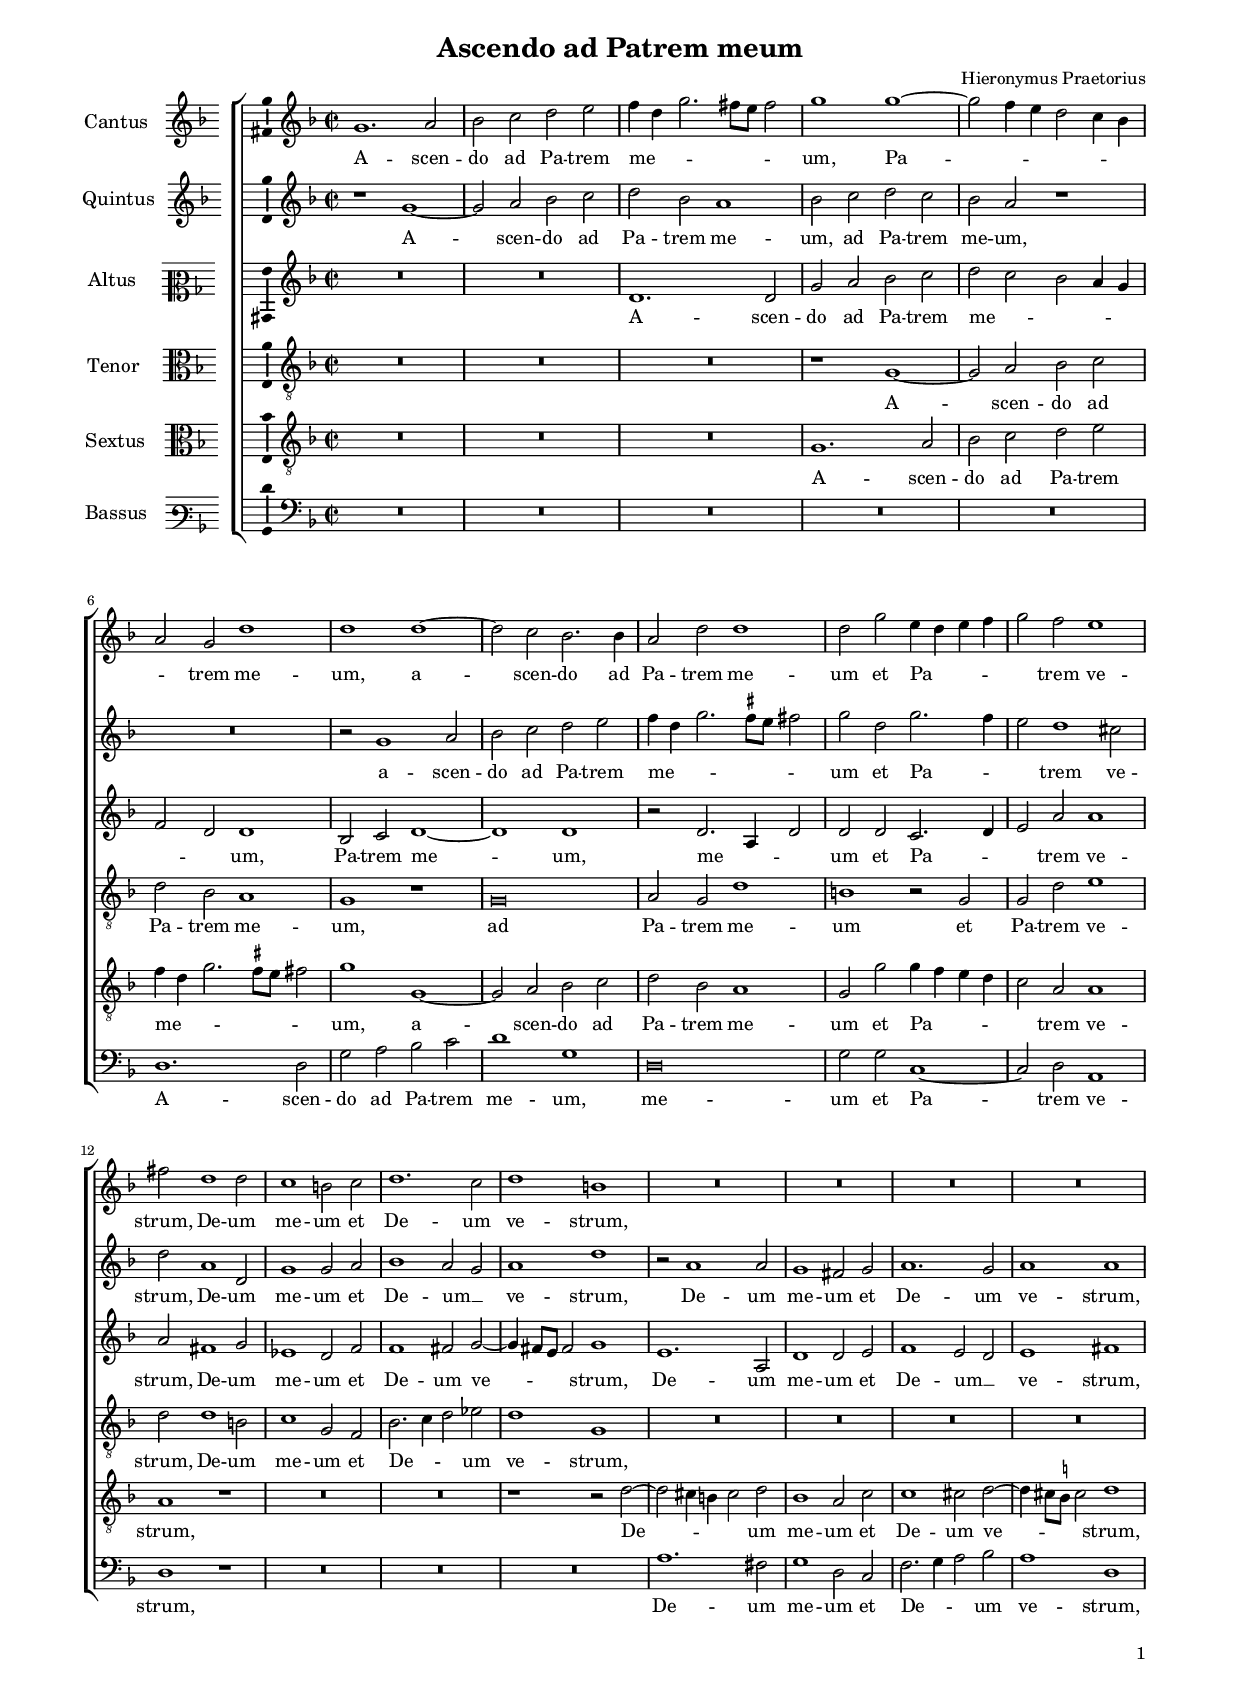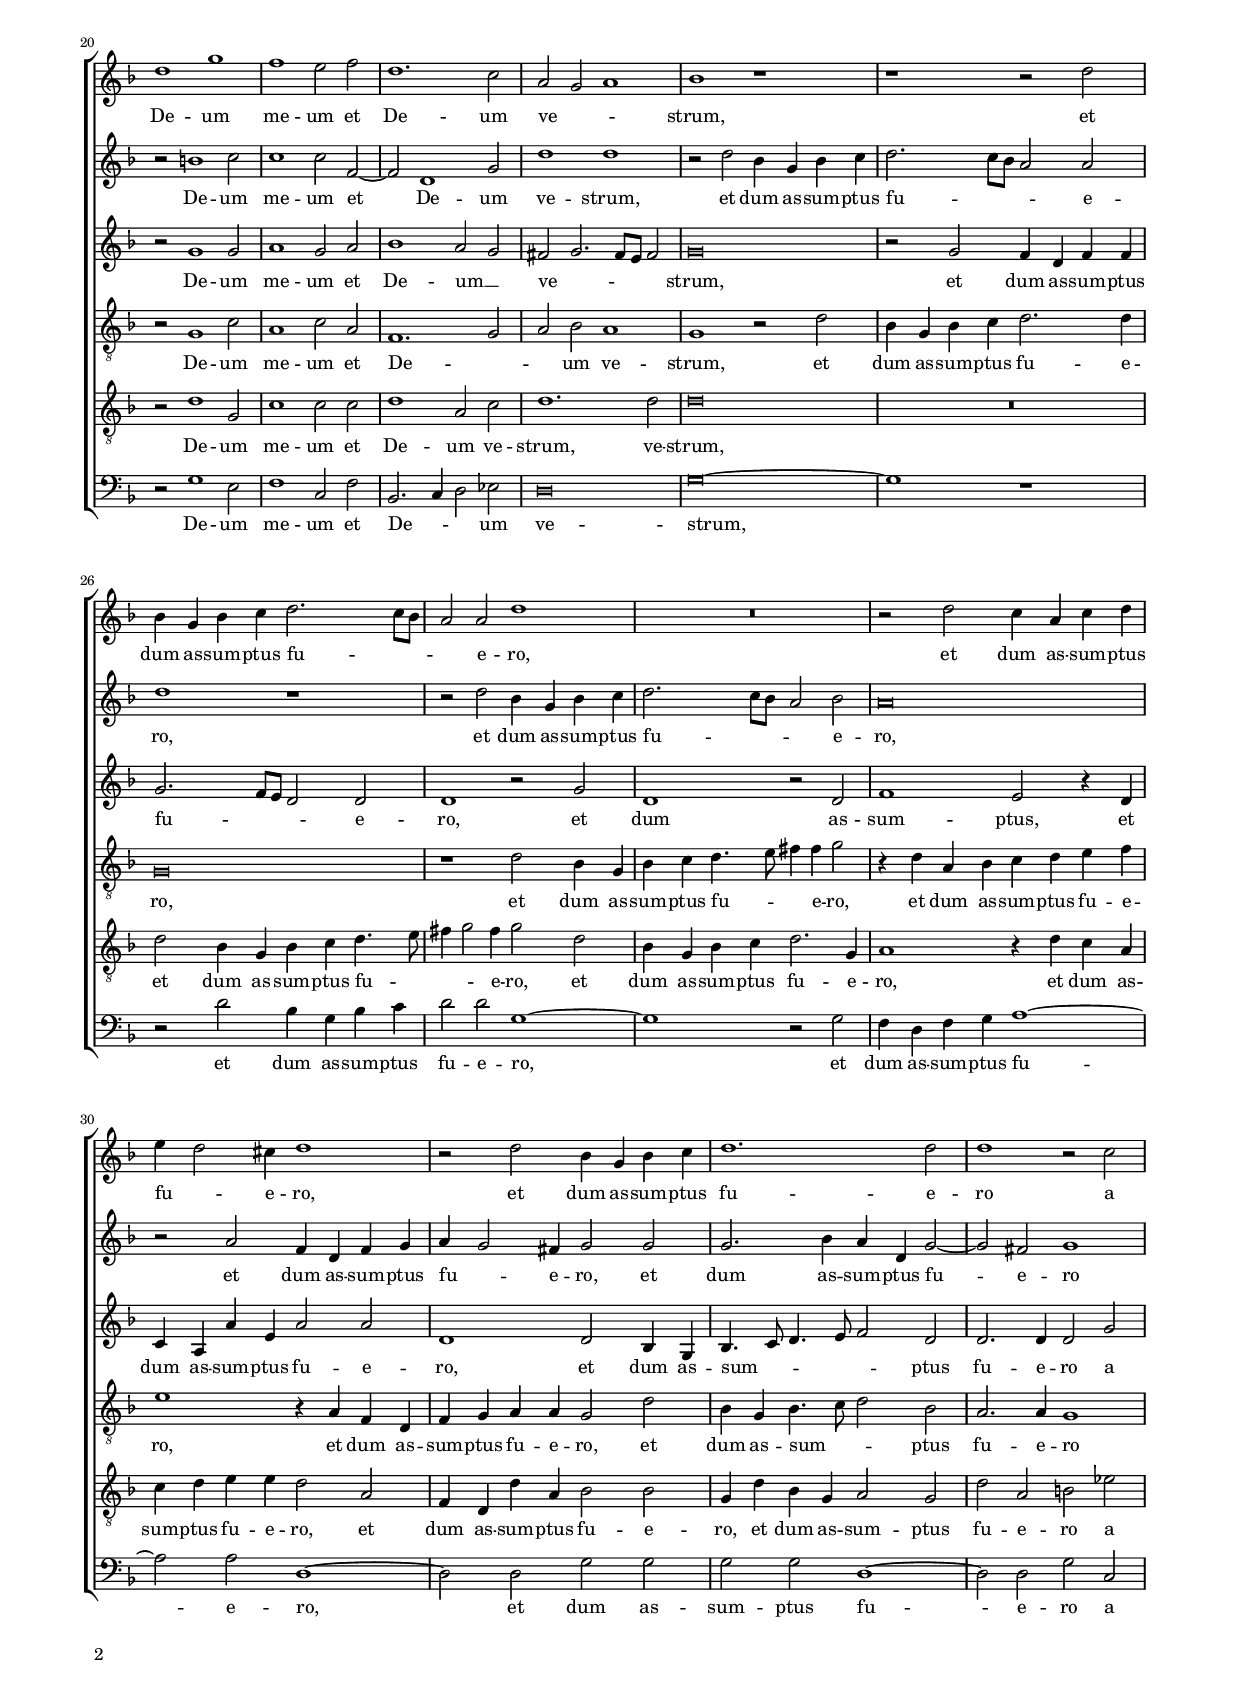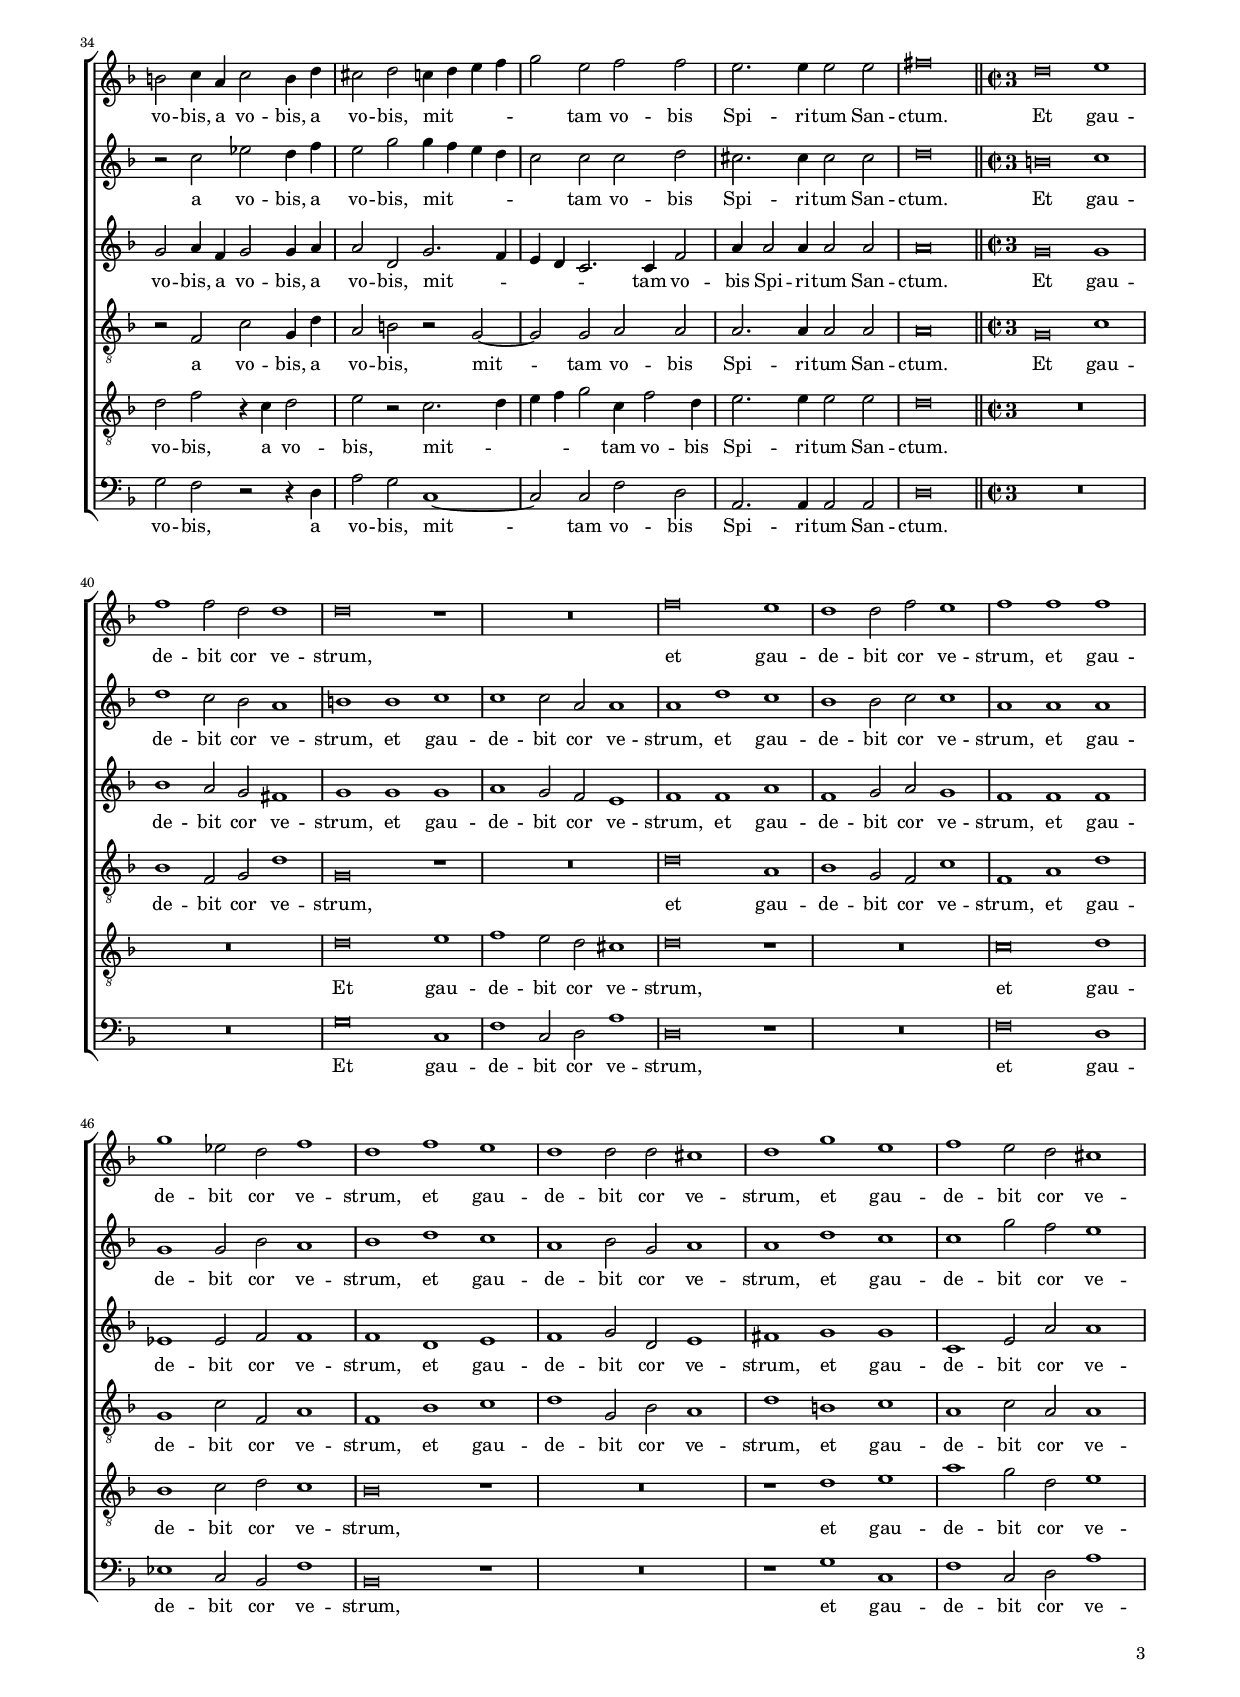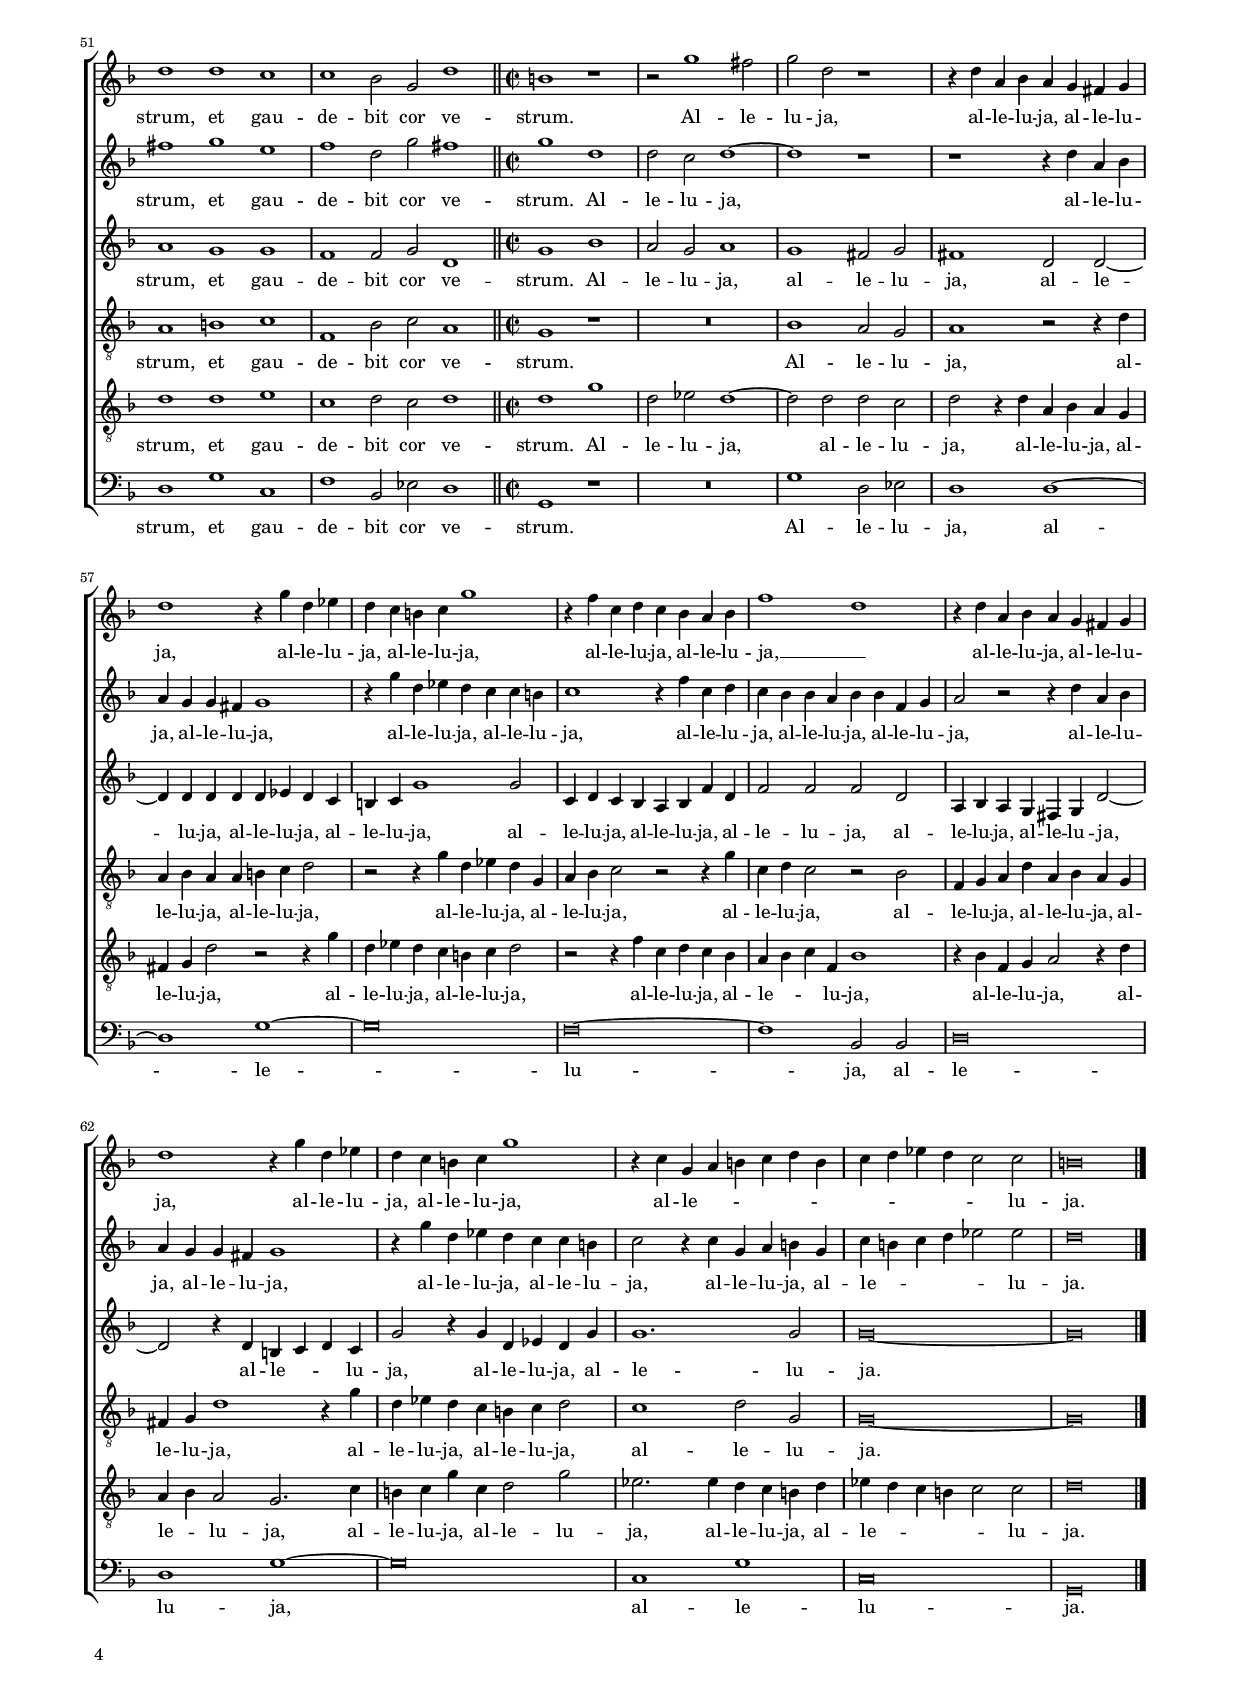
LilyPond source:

\header
{
  title="Ascendo ad Patrem meum"
  composer="Hieronymus Praetorius"
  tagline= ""
}

\version "2.24.2"
\language deutsch
#(set-global-staff-size 15)
% #(set-default-paper-size "letter")
#(ly:set-option 'point-and-click #f)


CutCThree = {
   \once \override Staff.TimeSignature.stencil = #ly:text-interface::print
   \once \override Staff.TimeSignature.text =
   \markup \number { \musicglyph "timesig.C22" \vcenter "3" }
   \time 6/2
   }

\paper
	{
	top-margin = 1.3 \cm
	bottom-margin = 0.8 \cm
	left-margin = 1.6 \cm
	right-margin = 1.6 \cm
	ragged-bottom = ##f
	ragged-last-bottom = ##f
	print-page-number = ##f
	system-system-spacing = #'((basic-distance . 17) (minimum-distance . 14) (padding . 5) (strechability . 250))
	oddFooterMarkup=\markup   \fill-line { "" \fromproperty #'page:page-number-string }
	evenFooterMarkup=\markup  \fill-line { \fromproperty #'page:page-number-string "" }
	last-bottom-spacing = #'((basic-distance . 12) (minimum-distance . 7) (padding . 4))
	systems-per-page = 3
	page-count = 4
%	min-systems-per-page = 3
	}


global = {
	\key f \major
	\time 2/2 \set Score.measureLength = #(ly:make-moment 2/1)
	\set Score.tempoHideNote = ##t
	\tempo 2 = 90
	\skip 1*2*38 \bar "||"
	\CutCThree
	\tempo 1 = 135
	\skip 1*3*14 \bar "||"
	\time 2/2 \set Score.measureLength = #(ly:make-moment 2/1)
	\tempo 2 = 90
	\skip 1*2*14 \bar "|."
	}

ficta = { \once \set suggestAccidentals = ##t }
	
forget = #(define-music-function (music) (ly:music?) #{
	\accidentalStyle forget
	$music
	\accidentalStyle default
	#})



incipitcantus = \markup { \score {
	{
	\set Staff.instrumentName = \markup { \fontsize #1 "Cantus" }
	\key f \major
	\clef violin
	s4 \bar ""
	}
	\layout  {
	raggedright = ##t
	indent = 1.6 \cm
	line-width = 2.5 \cm
	\context { \Staff \remove Time_signature_engraver }
	\override Staff.Clef.Y-extent = #'(0 . 0)
	}} \hspace #1 }


incipitsextus = \markup { \score {
	{
	\set Staff.instrumentName = \markup { \fontsize #1 "Quintus" }
	\key f \major
	\clef violin
	s4 \bar ""
	}
	\layout  {
	raggedright = ##t
	indent = 1.6 \cm
	line-width = 2.5 \cm
	\context { \Staff \remove Time_signature_engraver }
	\override Staff.Clef.Y-extent = #'(0 . 0)
	}} \hspace #1 }
      
      
incipitaltus = \markup { \score {
	{
	\set Staff.instrumentName = \markup { \fontsize #1 "Altus" }
	\key f \major
	\clef mezzosoprano
	s4 \bar ""
	}
	\layout  {
	raggedright = ##t
	indent = 1.6 \cm
	line-width = 2.5 \cm
	\context { \Staff \remove Time_signature_engraver }
	\override Staff.Clef.Y-extent = #'(0 . 0)
	}} \hspace #1 }


incipittenor = \markup { \score {
	{
	\set Staff.instrumentName = \markup { \fontsize #1 "Tenor" }
	\key f \major
	\clef alto
	s4 \bar ""
	}
	\layout  {
	raggedright = ##t
	indent = 1.6 \cm
	line-width = 2.5 \cm
	\context { \Staff \remove Time_signature_engraver }
	\override Staff.Clef.Y-extent = #'(0 . 0)
	}} \hspace #1 }
      
      
incipitquintus = \markup { \score {
	{
	\set Staff.instrumentName = \markup { \fontsize #1 "Sextus" }
	\key f \major
	\clef alto
	s4 \bar ""
	}
	\layout  {
	raggedright = ##t
	indent = 1.6 \cm
	line-width = 2.5 \cm
	\context { \Staff \remove Time_signature_engraver }
	\override Staff.Clef.Y-extent = #'(0 . 0)
	}} \hspace #1 }
      
      
incipitbassus = \markup { \score {
	{
	\set Staff.instrumentName = \markup { \fontsize #1 "Bassus" }
	\key f \major
	\clef varbaritone
	s4 \bar ""
	}
	\layout  {
	raggedright = ##t
	indent = 1.6 \cm
	line-width = 2.5 \cm
	\context { \Staff \remove Time_signature_engraver }
	\override Staff.Clef.Y-extent = #'(0 . 0)
	}} \hspace #1 }


cantus =  \relative c''
	{
	g1. a2
	b2 c d e
	f4 d g2. fis8 e fis2
	g1 g~
%5
	g2 f4 e d2 c4 b |
	a2 g d'1
	d1 d~
	d2 c b2. b4
	a2 d d1
%10
	d2 g e4 d e f |
	g2 f e1
	fis2 d1 d2
	c1 h2 c
	d1. c2
%15
	d1 h |
	R\breve
	R\breve
	R\breve
	R\breve
%20
	d1 g |
	f1 e2 f
	d1. c2
	a2 g a1
	b1 r
%25
	r1 r2 d |
	b4 g b c d2. c8 b
	a2 a d1
	R\breve
	r2 d c4 a c d
%30
	e4 d2 cis4 d1 |
	r2 d b4 g b c
	d1. d2
	d1 r2 c
	h2 c4 a c2 h4 d
%35
	cis2 d c4 d e f |
	g2 e f f
	e2. e4 e2 e
	fis\breve
% Triple time
	d\breve e1
%40
	f1 f2 d d1 |
	d\breve r1
	R\breve.
	f\breve e1
	d1 d2 f e1
%45
	f1 f f |
	g1 es2 d f1
	d1 f e
	d1 d2 d cis1
	d1 g e
%50
	f1 e2 d cis1 |
	d1 d c
	c1 b2 g d'1
% End of triple time
	h1 r
	r2 g'1 fis2
%55
	g2 d r1 |
	r4 d a b a g fis g
	d'1 r4 g d es
	d4 c h c g'1
	r4 f c d c b a b
%60
	f'1 d |
	r4 d a b a g fis g
	d'1 r4 g d es
	d4 c h c g'1
	r4 c, g a h c d h
%65
	c4 d es d c2 c |
	h\breve |
	}


sextus = \relative c''
	{
	r1 g~
	g2 a b c
	d2 b a1
	b2 c d c
%5
	b2 a r1 |
	R\breve
	r2 g1 a2
	b2 c d e
	f4 d g2. \ficta fis8 e fis!2
%10
	g2 d g2. f4 |
	e2 d1 cis2
	d2 a1 d,2
	g1 g2 a
	b1 a2 g
%15
	a1 d |
	r2 a1 a2
	g1 fis2 g
	a1. g2
	a1 a
%20
	r2 h1 c2 |
	c1 c2 f,~
	f2 d1 g2
	d'1 d
	r2 d b4 g b c
%25
	d2. c8 b a2 a  |
	d1 r
	r2 d b4 g b c
	d2. c8 b a2 b
	a\breve
%30
	r2 a f4 d f g |
	a4 g2 fis4 g2 g
	g2. b4 a d, g2~
	g2 fis g1
	r2 c es d4 f
%35
	e2 g g4 f e d |
	c2 c c d
	cis2. cis4 cis2 cis
	d\breve
% Triple time
	h\breve c1
%40
	d1 c2 b a1 |
	h1 h c
	c1 c2 a a1
	a1 d c
	b1 b2 c c1
%45
	a1 a a |
	g1 g2 b a1
	b1 d c
	a1 b2 g a1
	a1 d c
%50
	c1 g'2 f e1 |
	fis1 g e
	f1 d2 g fis1
% End of triple time
	g1 d
	d2 c d1~
%55
	d1 r |
	r1 r4 d a b
	a4 g g fis g1
	r4 g' d es d c c h
	c1 r4 f c d
%60
	c4 b b a b b f g |
	a2 r r4 d a b
	a4 g g fis g1
	r4 g' d es d c c h
	c2 r4 c g a h g
%65
	c4 h c d es2 es |
	d\breve |
	}


altus =  \relative c'
	{
	R\breve
	R\breve
	d1. d2
	g2 a b c
%5
	d2 c b a4 g |
	f2 d d1
	b2 c d1~
	d1 d
	r2 d2. a4 d2
%10
	d2 d c2. d4 |
	e2 a a1
	a2 fis1 g2
	es1 d2 f
	f1 fis2 g~
%15
	g4 fis8 e fis2 g1 | 
	e1. a,2
	d1 d2 e
	f1 e2 d
	e1 fis
%20
	r2 g1 g2 |
	a1 g2 a
	b1 a2 g
	fis2 g2. fis8 e fis2
	g\breve
%25
	r2 g f4 d f f |
	g2. f8 e d2 d
	d1 r2 g
	d1 r2 d
	f1 e2 r4 d
%30
	c4 a a' e a2 a |
	d,1 d2 b4 g
	b4. c8 d4. e8 f2 d
	d2. d4 d2 g
	g2 a4 f g2 g4 a
%35
	a2 d, g2. f4 |
	e4 d c2. c4 f2
	a4 a2 a4 a2 a
	a\breve
% Triple time
	g\breve g1
%40
	b1 a2 g fis1 |
	g1 g g
	a1 g2 f e1
	f1 f a
	f1 g2 a g1
%45
	f1 f f |
	es1 es2 f f1
	f1 d e
	f1 g2 d e1
	fis1 g g
%50
	c,1 e2 a a1 |
	a1 g g
	f1 f2 g d1
% End of triple time
	g1 b
	a2 g a1
%55
	g1 fis2 g |
	fis1 d2 d~
	d4 d d d d es d c
	h4 c g'1 g2
	c,4 d c b a b f' d
%60
	f2 f f d |
	a4 b a g fis g d'2~
	d2 r4 d h c d c
	g'2 r4 g d es d g
	g1. g2
%65
	g\breve~
	g\breve |
	}


tenor =  \relative c'
	{
	R\breve
	R\breve
	R\breve
	r1 g~
%5
	g2 a b c |
	d2 b a1
	g1 r
	g\breve
	a2 g d'1
%10
	h1 r2 g |
	g2 d' e1
	d2 d1 h2
	c1 g2 f
	b2. c4 d2 es
%15
	d1 g, |
	R\breve
	R\breve
	R\breve
	R\breve
%20
	r2 g1 c2 |
	a1 c2 a
	f1. g2
	a2 b a1
	g1 r2 d'
%25
	b4 g b c d2. d4 |
	g,\breve
	r1 d'2 b4 g
	b4 c d4. e8 fis4 fis g2
	r4 d a b c d e f
%30
	e1 r4 a, f d |
	f4 g a a g2 d'
	b4 g b4. c8 d2 b
	a2. a4 g1
	r2 f c'2 g4 d'
%35
	a2 h r g~ |
	g2 g a a
	a2. a4 a2 a
	a\breve
% Triple time
	g\breve c1
%40
	b1 f2 g d'1 |
	g,\breve r1
	R\breve.
	d'\breve a1
	b1 g2 f c'1
%45
	f,1 a d |
	g,1 c2 f, a1
	f1 b c
	d1 g,2 b a1
	d1 h c 
%50
	a1 c2 a a1 |
	a1 h c
	f,1 b2 c a1
% End of triple time
	g1 r
	R\breve
%55
	b1 a2 g |
	a1 r2 r4 d
	a4 b a a h c d2
	r2 r4 g d es d g,
	a4 b c2 r r4 g'
%60
	c,4 d c2 r b |
	f4 g a d a b a g
	fis4 g d'1 r4 g
	d4 es d c h c d2
	c1 d2 g,
%65
	g\breve~ |
	g\breve |
	}


quintus  =  \relative c'
	{
	R\breve
	R\breve
	R\breve
	g1. a2
%5
	b2 c d e |
	f4 d g2. \ficta fis8 e fis!2
	g1 g,~
	g2 a b c 
	d2 b a1
%10
	g2 g' g4 f e d |
	c2 a a1
	a1 r
	R\breve
	R\breve
%15
	r1 r2 d~ |
	d2 cis4 h cis2 d
	b1 a2 c
	c1 cis2 d~
	d4 cis8 \ficta h cis2 d1
%20
	r2 d1 g,2 |
	c1 c2 c
	d1 a2 c
	d1. d2
	d\breve
%25
	R\breve |
	d2 b4 g b c d4. e8
	fis4 g2 fis4 g2 d
	b4 g b c d2. g,4
	a1 r4 d c a
%30
	c4 d e e d2 a |
	f4 d d' a b2 b
	g4 d' b g a2 g
	d'2 a h es
	d2 f r4 c d2
%35
	e2 r c2. d4 |
	e4 f g2 c,4 f2 d4
	e2. e4 e2 e
	d\breve
% Triple time
	R\breve.
%40
	R\breve. |
	d\breve e1
	f1 e2 d cis1
	d\breve r1
	R\breve.
%45
	c\breve d1 |
	b1 c2 d c1
	b\breve r1
	R\breve.
	r1 d e
%50
	a1 g2 d e1 |
	d1 d e
	c1 d2 c d1
% End of triple time
	d1 g
	d2 es d1~
%55
	d2 d d c |
	d2 r4 d a b a g
	fis4 g d'2 r r4 g
	d4 es d c h c d2
	r2 r4 f c d c b
%60
	a4 b c f, b1 |
	r4 b f g a2 r4 d
	a4 b a2 g2. c4
	h4 c g' c, d2 g
	es2. es4 d c h d
%65
	es4 d c h c2 c |
	d\breve |
	}


bassus  =  \relative c
	{
	R\breve
	R\breve
	R\breve
	R\breve
%5
	R\breve |
	d1. d2
	g2 a b c
	d1 g,
	d\breve
%10
	g2 g c,1~ |
	c2 d a1
	d1 r
	R\breve
	R\breve
%15
	R\breve |
	a'1. fis2
	g1 d2 c
	f2. g4 a2 b
	a1 d,
%20
	r2 g1 e2 |
	f1 c2 f
	b,2. c4 d2 es
	d\breve
	g\breve~
%25
	g1 r |
	r2 d' b4 g b c
	d2 d g,1~
	g1 r2 g
	f4 d f g a1~
%30
	a2 a d,1~ |
	d2 d g g
	g2 g d1~
	d2 d g c,
	g'2 f r r4 d
%35
	a'2 g c,1~ |
	c2 c f d
	a2. a4 a2 a
	d\breve
% Triple time
	R\breve.
%40
	R\breve. |
	g\breve c,1
	f1 c2 d a'1
	d,\breve r1
	R\breve.
%45
	f\breve d1 |
	es1 c2 b f'1
	b,\breve r1
	R\breve.
	r1 g' c,
%50
	f1 c2 d a'1 |
	d,1 g c,
	f1 b,2 es d1
% End of triple time
	g,1 r
	R\breve
%55
	g'1 d2 es |
	d1 d~
	d1 g~
	g\breve
	f\breve~
%60
	f1 b,2 b |
	d\breve
	d1 g~
	g\breve
	c,1 g'
%65
	c,\breve |
	g\breve |
	}


lyricscantus = \lyricmode {
	A -- scen -- do ad Pa -- trem me -- _ _ _ _ _ um,
	Pa -- _ _ _ _ _ _ trem me -- um,
	a -- scen -- do ad Pa -- trem me -- um
	et Pa -- _ _ _ _ trem ve -- strum,
	De -- um me -- um et De -- um ve -- strum,
	De -- um me -- um et De -- um ve -- _ _ strum,
	et dum as -- sum -- ptus fu -- _ _ _ e -- ro,
	et dum as -- sum -- ptus fu -- _ e -- ro,
	et dum as -- sum -- ptus fu -- e -- ro
	a vo -- bis,
	a vo -- bis,
	a vo -- bis,
	mit -- _ _ _ _ tam vo -- bis Spi -- ri -- tum San -- ctum.
	Et gau -- de -- bit cor ve -- strum,
	et gau -- de -- bit cor ve -- strum,
	et gau -- de -- bit cor ve -- strum,
	et gau -- de -- bit cor ve -- strum,
	et gau -- de -- bit cor ve -- strum,
	et gau -- de -- bit cor ve -- strum.
	Al -- le -- lu -- ja,
	al -- le -- lu -- ja,
	al -- le -- lu -- ja,
	al -- le -- lu -- ja,
	al -- le -- lu -- ja,
	al -- le -- lu -- ja,
	al -- le -- lu -- ja, __ _
	al -- le -- lu -- ja,
	al -- le -- lu -- ja,
	al -- le -- lu -- ja,
	al -- le -- lu -- ja,
	al -- le -- _ _ _ _ _ _ _ _ _ _ lu -- ja.
	}


lyricssextus = \lyricmode {
	A -- scen -- do ad Pa -- trem me -- um,
	ad Pa -- trem me -- um,
	a -- scen -- do ad Pa -- trem me -- _ _ _ _ _ um
	et Pa -- _ _ trem ve -- strum,
	De -- um me -- um et De -- um __ _ ve -- strum,
	De -- um me -- um et De -- um ve -- strum,
	De -- um me -- um et De -- um ve -- strum,
	et dum as -- sum -- ptus fu -- _ _ _ e -- ro,
	et dum as -- sum -- ptus fu -- _ _ _ e -- ro,
	et dum as -- sum -- ptus fu -- _ e -- ro,
	et dum as -- sum -- ptus fu -- e -- ro
	a vo -- bis,
	a vo -- bis,
	mit -- _ _ _ _ tam vo -- bis Spi -- ri -- tum San -- ctum.
	Et gau -- de -- bit cor ve -- strum,
	et gau -- de -- bit cor ve -- strum,
	et gau -- de -- bit cor ve -- strum,
	et gau -- de -- bit cor ve -- strum,
	et gau -- de -- bit cor ve -- strum,
	et gau -- de -- bit cor ve -- strum,
	et gau -- de -- bit cor ve -- strum.
	Al -- le -- lu -- ja,
	al -- le -- lu -- ja,
	al -- le -- lu -- ja,
	al -- le -- lu -- ja,
	al -- le -- lu -- ja,
	al -- le -- lu -- ja,
	al -- le -- lu -- ja,
	al -- le -- lu -- ja,
	al -- le -- lu -- ja,
	al -- le -- lu -- ja,
	al -- le -- lu -- ja,
	al -- le -- lu -- ja,
	al -- le -- lu -- ja,
	al -- le -- _ _ _ _ lu -- ja.
	}


lyricsaltus = \lyricmode {
	A -- scen -- do ad Pa -- trem me -- _ _ _ _ _ _ um,
	Pa -- trem me -- um,
	me -- _ _ um
	et Pa -- _ _ trem ve -- strum,
	De -- um me -- um et De -- um ve -- _ _ _ strum,
	De -- um me -- um et De -- um __ _ ve -- strum,
	De -- um me -- um et De -- um __ _ ve -- _ _ _ _ strum,
	et dum as -- sum -- ptus fu -- _ _ _ e -- ro,
	et dum as -- sum -- ptus,
	et dum as -- sum -- ptus fu -- e -- ro,
	et dum as -- sum -- _ _ _ _ ptus fu -- e -- ro
	a vo -- bis,
	a vo -- bis,
	a vo -- bis,
	mit -- _ _ _ _ tam vo -- bis Spi -- ri -- tum San -- ctum.
	Et gau -- de -- bit cor ve -- strum,
	et gau -- de -- bit cor ve -- strum,
	et gau -- de -- bit cor ve -- strum,
	et gau -- de -- bit cor ve -- strum,
	et gau -- de -- bit cor ve -- strum,
	et gau -- de -- bit cor ve -- strum,
	et gau -- de -- bit cor ve -- strum.
	Al -- le -- lu -- ja,
	al -- le -- lu -- ja,
	al -- le -- lu -- ja,
	al -- le -- lu -- ja,
	al -- le -- lu -- ja,
	al -- le -- lu -- ja,
	al -- le -- lu -- ja,
	al -- le -- lu -- ja,
	al -- le -- lu -- ja,
	al -- le -- lu -- ja,
	al -- le -- _ _ lu -- ja,
	al -- le -- lu -- ja,
	al -- le -- lu -- ja.
	}
	

lyricstenor = \lyricmode {
	A -- scen -- do ad Pa -- trem me -- um,
	ad Pa -- trem me -- um
	et Pa -- trem ve -- strum,
	De -- um me -- um et De -- _ _ um ve -- strum,
	De -- um me -- um et De -- _ _ um ve -- strum,
	et dum as -- sum -- ptus fu -- e -- ro,
	et dum as -- sum -- ptus fu -- _ _ e -- ro,
	et dum as -- sum -- ptus fu -- e -- ro,
	et dum as -- sum -- ptus fu -- e -- ro,
	et dum as -- sum -- _ _ ptus fu -- e -- ro
	a vo -- bis,
	a vo -- bis,
	mit -- tam vo -- bis Spi -- ri -- tum San -- ctum.
	Et gau -- de -- bit cor ve -- strum,
	et gau -- de -- bit cor ve -- strum,
	et gau -- de -- bit cor ve -- strum,
	et gau -- de -- bit cor ve -- strum,
	et gau -- de -- bit cor ve -- strum,
	et gau -- de -- bit cor ve -- strum.
	Al -- le -- lu -- ja,
	al -- le -- lu -- ja,
	al -- le -- lu -- ja,
	al -- le -- lu -- ja,
	al -- le -- lu -- ja,
	al -- le -- lu -- ja,
	al -- le -- lu -- ja,
	al -- le -- lu -- ja,
	al -- le -- lu -- ja,
	al -- le -- lu -- ja,
	al -- le -- lu -- ja,
	al -- le -- lu -- ja.
	}


lyricsquintus = \lyricmode {
	A -- scen -- do ad Pa -- trem me -- _ _ _ _ _ um,
	a -- scen -- do ad Pa -- trem me -- um
	et Pa -- _ _ _ _ trem ve -- strum,
	De -- _ _ _ um me -- um et De -- um ve -- _ _ _ strum,
	De -- um me -- um et De -- um ve -- strum,
	ve -- strum,
	et dum as -- sum -- ptus fu -- _ _ _ e -- ro,
	et dum as -- sum -- ptus fu -- e -- ro,
	et dum as -- sum -- ptus fu -- e -- ro,
	et dum as -- sum -- ptus fu -- e -- ro,
	et dum as -- sum -- ptus fu -- e -- ro
	a vo -- bis,
	a vo -- bis,
	mit -- _ _ _ _ tam vo -- bis Spi -- ri -- tum San -- ctum.
	Et gau -- de -- bit cor ve -- strum,
	et gau -- de -- bit cor ve -- strum,
	et gau -- de -- bit cor ve -- strum,
	et gau -- de -- bit cor ve -- strum.
	Al -- le -- lu -- ja,
	al -- le -- lu -- ja,
	al -- le -- lu -- ja,
	al -- le -- lu -- ja,
	al -- le -- lu -- ja,
	al -- le -- lu -- ja,
	al -- le -- lu -- ja,
	al -- le -- _ _ lu -- ja,
	al -- le -- lu -- ja,
	al -- le -- _ lu -- ja,
	al -- le -- lu -- ja,
	al -- le -- lu -- ja,
	al -- le -- lu -- ja,
	al -- le -- _ _ _ _ lu -- ja.
	}


lyricsbassus = \lyricmode {
	A -- scen -- do ad Pa -- trem me -- um,
	me -- um
	et Pa -- trem ve -- strum,
	De -- um me -- um et De -- _ _ um ve -- strum,
	De -- um me -- um et De -- _ _ um ve -- strum,
	et dum as -- sum -- ptus fu -- e -- ro,
	et dum as -- sum -- ptus fu -- e -- ro,
	et dum as -- sum -- ptus fu -- e -- ro
	a vo -- bis,
	a vo -- bis,
	mit -- tam vo -- bis Spi -- ri -- tum San -- ctum.
	Et gau -- de -- bit cor ve -- strum,
	et gau -- de -- bit cor ve -- strum,
	et gau -- de -- bit cor ve -- strum,
	et gau -- de -- bit cor ve -- strum.
	Al -- le -- lu -- ja,
	al -- le -- lu -- ja,
	al -- le -- lu -- ja,
	al -- le -- lu -- ja.
	}


\score
{  
	\transpose c c {
	\new ChoirStaff \with { \override StaffGrouper.staff-staff-spacing.basic-distance = #12 }
	<<

	\new Staff << \global
	\new Voice="v1" {
		\set Staff.instrumentName=\incipitcantus
		\set Staff.midiInstrument = "reed organ"
		\clef violin
		\cantus }
	\new Lyrics \lyricsto "v1" {\lyricscantus }
	>>


	\new Staff << \global
	\new Voice="v6" {
		\set Staff.instrumentName=\incipitsextus
		\set Staff.midiInstrument = "reed organ"
		\clef violin 
		\sextus}
	\new Lyrics \lyricsto "v6" {\lyricssextus }
	>>


	\new Staff << \global
	\new Voice="v2" {
		\set Staff.instrumentName=\incipitaltus
		\set Staff.midiInstrument = "reed organ"
		\clef violin 
		\altus}
	\new Lyrics \lyricsto "v2" {\lyricsaltus }
	>>


	\new Staff << \global
	\new Voice="v3" {
		\set Staff.instrumentName=\incipittenor
		\set Staff.midiInstrument = "reed organ"
		\clef "G_8"
		\tenor }
	\new Lyrics \lyricsto "v3" {\lyricstenor }
	>>


	\new Staff << \global
	\new Voice="v5" {
		\set Staff.instrumentName=\incipitquintus
		\set Staff.midiInstrument = "reed organ"
		\clef "G_8"
		\quintus}
	\new Lyrics \lyricsto "v5" {\lyricsquintus }
	>>


	\new Staff << \global
	\new Voice="v4" {
		\set Staff.instrumentName=\incipitbassus
		\set Staff.midiInstrument = "reed organ"
		\clef bass 
		\bassus }
	\new Lyrics \lyricsto "v4" {\lyricsbassus}
	>>

	>>
	} % transpose

	\layout
	{
	indent = 2.5 \cm
%	\context { \Lyrics \override VerticalAxisGroup.nonstaff-relatedstaff-spacing.padding = #2 }
%	\context { \Lyrics \override LyricText.font-size = #1 }
	\context { \Staff \consists Ambitus_engraver }
	\context { \Score \override BarNumber.padding = #2 }
	\context { \Voice \override NoteHead.style = #'baroque }
	}

\midi
	{
	\tempo 2 = 90
	}

}


% EOF
